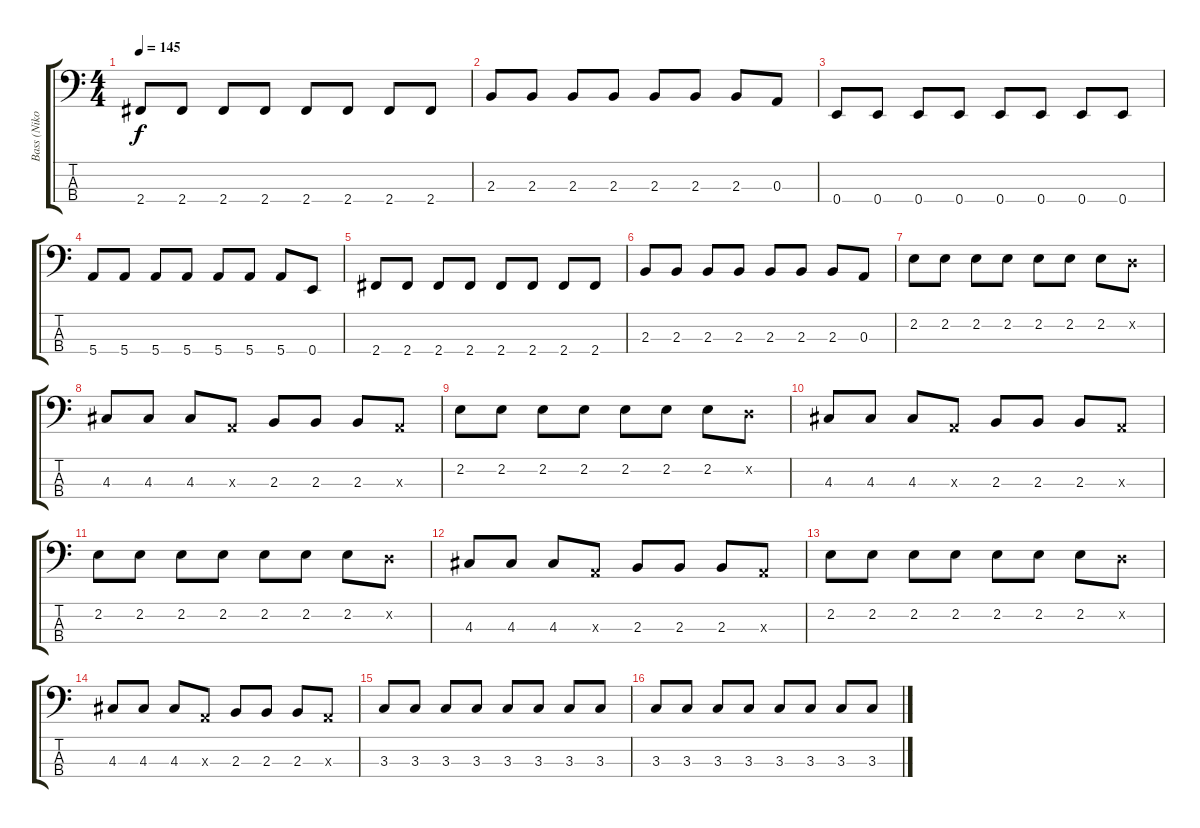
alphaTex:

\track ("Bass (Nikolai)" "Bass (Niko") {instrument electricbasspick}
\staff {score tabs}
\tuning (G2 D2 A1 E1) {hide}
\ts (4 4)
\tempo 145
\clef f4
\ks c
2.4.8{dy f} 2.4.8 2.4.8 2.4.8 2.4.8 2.4.8 2.4.8 2.4.8 |
2.3.8 2.3.8 2.3.8 2.3.8 2.3.8 2.3.8 2.3.8 0.3.8 |
0.4.8 0.4.8 0.4.8 0.4.8 0.4.8 0.4.8 0.4.8 0.4.8 |
5.4.8 5.4.8 5.4.8 5.4.8 5.4.8 5.4.8 5.4.8 0.4.8 |
2.4.8 2.4.8 2.4.8 2.4.8 2.4.8 2.4.8 2.4.8 2.4.8 |
2.3.8 2.3.8 2.3.8 2.3.8 2.3.8 2.3.8 2.3.8 0.3.8 |
2.2.8 2.2.8 2.2.8 2.2.8 2.2.8 2.2.8 2.2.8 0.2{x}.8 |
4.3.8 4.3.8 4.3.8 0.3{x}.8 2.3.8 2.3.8 2.3.8 0.3{x}.8 |
2.2.8 2.2.8 2.2.8 2.2.8 2.2.8 2.2.8 2.2.8 0.2{x}.8 |
4.3.8 4.3.8 4.3.8 0.3{x}.8 2.3.8 2.3.8 2.3.8 0.3{x}.8 |
2.2.8 2.2.8 2.2.8 2.2.8 2.2.8 2.2.8 2.2.8 0.2{x}.8 |
4.3.8 4.3.8 4.3.8 0.3{x}.8 2.3.8 2.3.8 2.3.8 0.3{x}.8 |
2.2.8 2.2.8 2.2.8 2.2.8 2.2.8 2.2.8 2.2.8 0.2{x}.8 |
4.3.8 4.3.8 4.3.8 0.3{x}.8 2.3.8 2.3.8 2.3.8 0.3{x}.8 |
3.3.8 3.3.8 3.3.8 3.3.8 3.3.8 3.3.8 3.3.8 3.3.8 |
3.3.8 3.3.8 3.3.8 3.3.8 3.3.8 3.3.8 3.3.8 3.3.8
